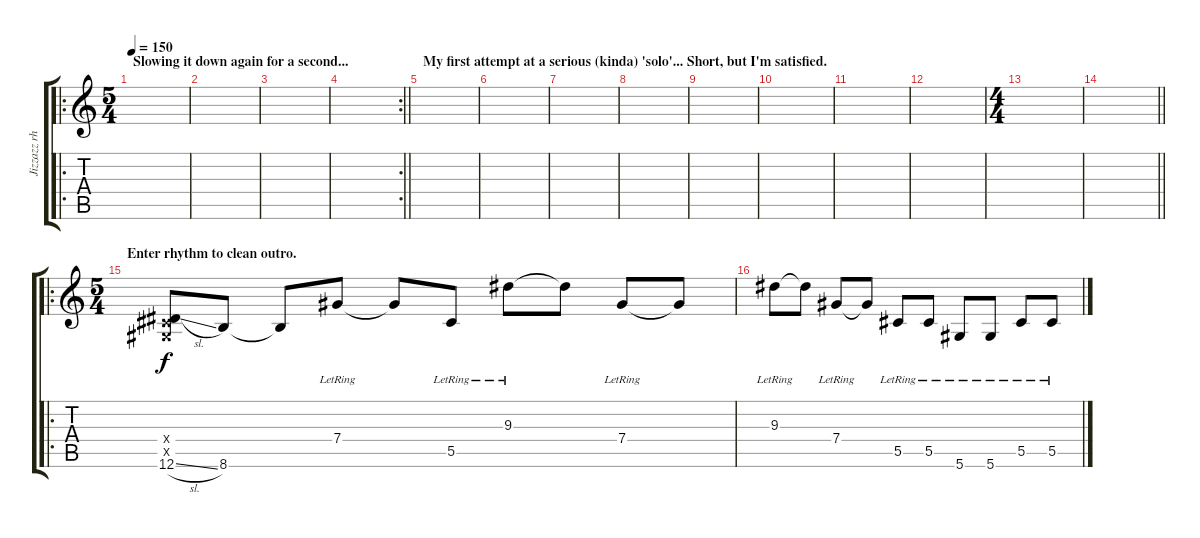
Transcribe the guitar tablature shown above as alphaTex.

\track ("Jizzazz rhythm" "Jizzazz rh") {instrument electricguitarjazz}
\staff {score tabs}
\tuning (Eb4 Bb3 Gb3 Db3 Ab2 Eb2) {hide}
\ro
\ts (5 4)
\section ("" "Slowing it down again for a second...")
\tempo 150
\clef g2
\ks c
|
|
|
\rc 2
\barLineRight lightlight
|
\section ("" "My first attempt at a serious (kinda) 'solo'... Short, but I'm satisfied.")
|
|
|
|
|
|
|
|
\ts (4 4)
|
\barLineRight lightlight
|
\ro
\ts (5 4)
\section ("" "Enter rhythm to clean outro.")
(0.4{x} 0.5{x} 12.6{sl}).8 8.6.8 8.6{t}.8 7.4{lr}.8 7.4{t}.8 5.5{lr}.8 9.3{lr}.8 9.3{t}.8 7.4{lr}.8 7.4{t}.8 |
9.3{lr}.8 9.3{t}.8 7.4{lr}.8 7.4{t}.8 5.5{lr}.8 5.5{lr}.8 5.6{lr}.8 5.6{lr}.8 5.5{lr}.8 5.5{lr}.8
